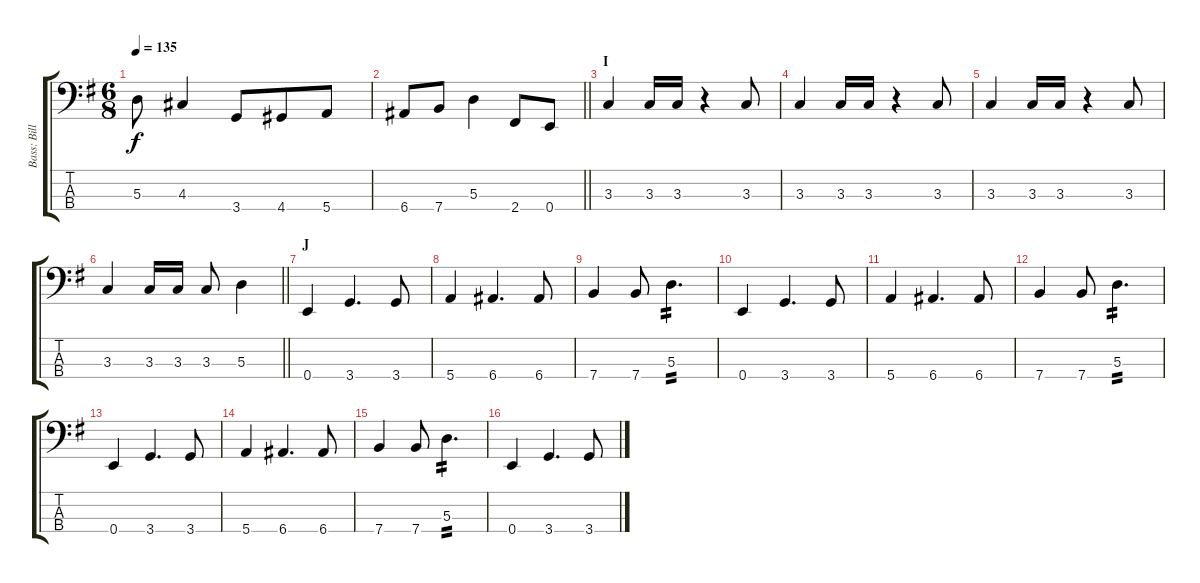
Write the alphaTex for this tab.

\track ("Bass: Billy" "Bass: Bill") {instrument electricbassfinger}
\staff {score tabs}
\tuning (G2 D2 A1 E1) {hide}
\ts (6 8)
\tempo 135
\clef f4
\ks g
5.3.8{dy f} 4.3.4 3.4.8 4.4.8 5.4.8 |
\barLineRight lightlight
6.4.8 7.4.8 5.3.4 2.4.8 0.4.8 |
\section ("" "I")
3.3.4 3.3.16 3.3.16 r.4 3.3.8 |
3.3.4 3.3.16 3.3.16 r.4 3.3.8 |
3.3.4 3.3.16 3.3.16 r.4 3.3.8 |
\barLineRight lightlight
3.3.4 3.3.16 3.3.16 3.3.8 5.3.4 |
\section ("" "J")
0.4.4 3.4.4{d} 3.4.8 |
5.4.4 6.4.4{d} 6.4.8 |
7.4.4 7.4.8 5.3.4{d tp 2} |
0.4.4 3.4.4{d} 3.4.8 |
5.4.4 6.4.4{d} 6.4.8 |
7.4.4 7.4.8 5.3.4{d tp 2} |
0.4.4 3.4.4{d} 3.4.8 |
5.4.4 6.4.4{d} 6.4.8 |
7.4.4 7.4.8 5.3.4{d tp 2} |
0.4.4 3.4.4{d} 3.4.8
